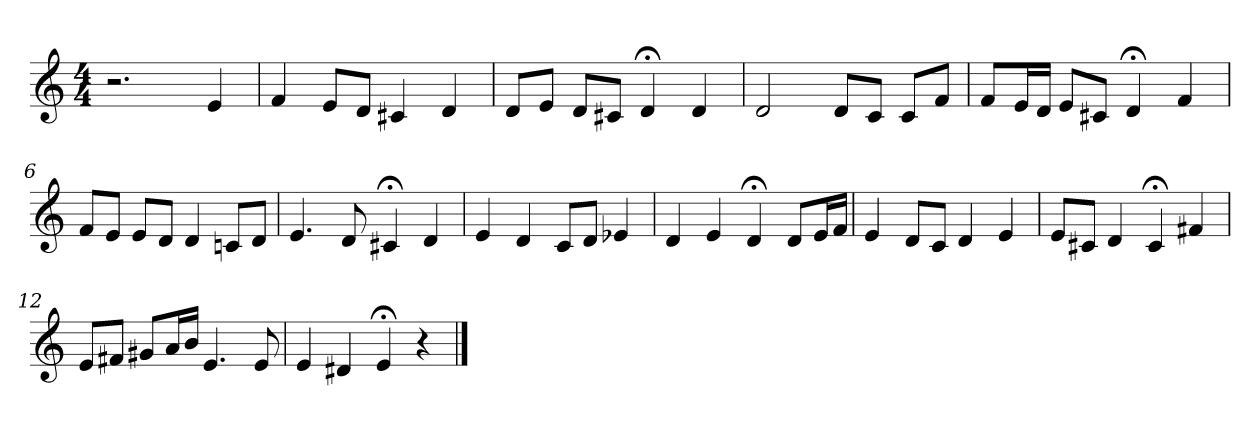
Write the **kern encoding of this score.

**kern
*part1
*staff1
*clefG2
*M4/4
=1
2.r
4e
=2
4f
8e/L
8d/J
4c#X
4d
=3
8d/L
8e/J
8d/L
8c#X/J
4d;<
4d
=4
2d
8d/L
8c/J
8c/L
8f/J
=5
8f/L
16e/L
16d/JJ
8e/L
8c#X/J
4d;<
4f
=6
8f/L
8e/J
8e/L
8d/J
4d
8cn/L
8d/J
=7
4.e
8d
4c#X;<
4d
=8
4e
4d
8c/L
8d/J
4e-X
=9
4d
4e
4d;<
8d/L
16e/L
16f/JJ
=10
4e
8d/L
8c/J
4d
4e
=11
8e/L
8c#X/J
4d
4c#;<
4f#X
=12
8e/L
8f#X/J
8g#X/L
16a/L
16b/JJ
4.e
8e
=13
4e
4d#X
4e;<
4r
==
*-
